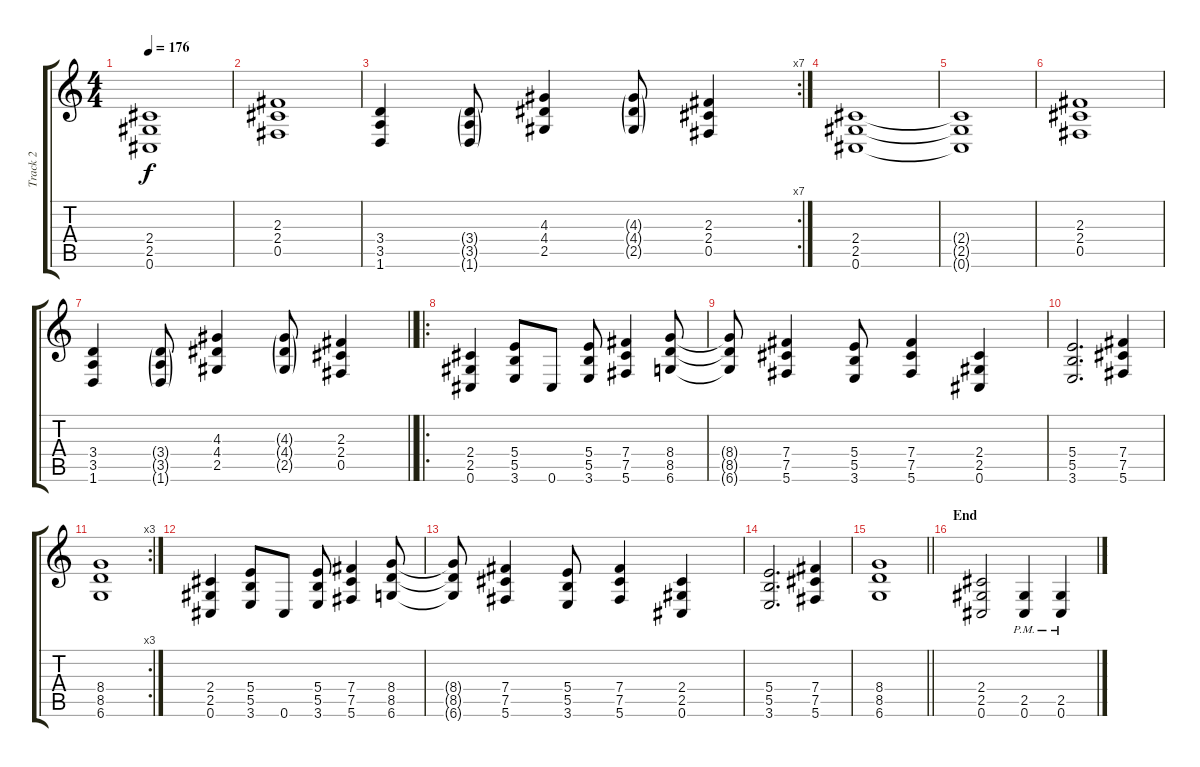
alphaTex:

\track ("Track 2" "Track 2") {instrument distortionguitar}
\staff {score tabs}
\tuning (Db4 Ab3 E3 B2 Gb2 Db2) {hide}
\ts (4 4)
\tempo 176
\clef g2
\ks c
(2.4{t} 2.5{t} 0.6{t}).1{dy f} |
(2.3 2.4 0.5).1 |
\rc 7
(3.4 3.5 1.6).4 (3.4{g} 3.5{g} 1.6{g}).8 (4.3 4.4 2.5).4 (4.3{g} 4.4{g} 2.5{g}).8 (2.3 2.4 0.5).4 |
(2.4 2.5 0.6).1 |
(2.4{t} 2.5{t} 0.6{t}).1 |
(2.3 2.4 0.5).1 |
\barLineRight lightlight
(3.4 3.5 1.6).4 (3.4{g} 3.5{g} 1.6{g}).8 (4.3 4.4 2.5).4 (4.3{g} 4.4{g} 2.5{g}).8 (2.3 2.4 0.5).4 |
\ro
(2.4 2.5 0.6).4 (5.4 5.5 3.6).8 0.6.8 (5.4 5.5 3.6).8 (7.4 7.5 5.6).4 (8.4 8.5 6.6).8 |
(8.4{t} 8.5{t} 6.6{t}).8 (7.4 7.5 5.6).4 (5.4 5.5 3.6).8 (7.4 7.5 5.6).4 (2.4 2.5 0.6).4 |
(5.4 5.5 3.6).2{d} (7.4 7.5 5.6).4 |
\rc 3
(8.4 8.5 6.6).1 |
(2.4 2.5 0.6).4 (5.4 5.5 3.6).8 0.6.8 (5.4 5.5 3.6).8 (7.4 7.5 5.6).4 (8.4 8.5 6.6).8 |
(8.4{t} 8.5{t} 6.6{t}).8 (7.4 7.5 5.6).4 (5.4 5.5 3.6).8 (7.4 7.5 5.6).4 (2.4 2.5 0.6).4 |
(5.4 5.5 3.6).2{d} (7.4 7.5 5.6).4 |
\barLineRight lightlight
(8.4 8.5 6.6).1 |
\section ("" "End")
(2.4 2.5 0.6).2 (2.5 0.6{pm}).4 (2.5 0.6{pm}).4
